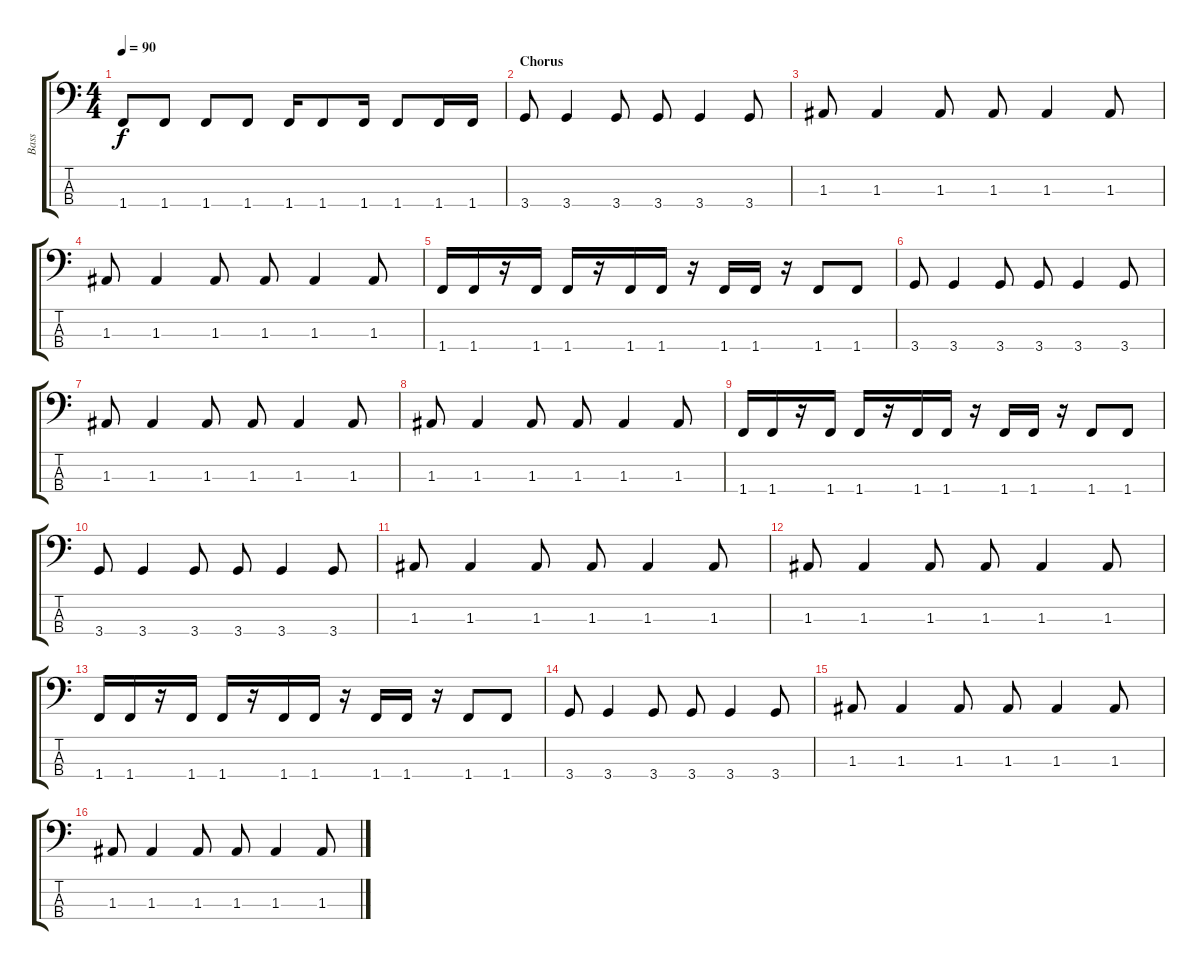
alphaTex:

\track ("Bass" "Bass") {instrument electricbassfinger}
\staff {score tabs}
\tuning (G2 D2 A1 E1) {hide}
\ts (4 4)
\tempo 90
\clef f4
\ks c
1.4.8{dy f} 1.4.8 1.4.8 1.4.8 1.4.16 1.4.8 1.4.16 1.4.8 1.4.16 1.4.16 |
\section ("" "Chorus")
3.4.8 3.4.4 3.4.8 3.4.8 3.4.4 3.4.8 |
1.3.8 1.3.4 1.3.8 1.3.8 1.3.4 1.3.8 |
1.3.8 1.3.4 1.3.8 1.3.8 1.3.4 1.3.8 |
1.4.16 1.4.16 r.16 1.4.16 1.4.16 r.16 1.4.16 1.4.16 r.16 1.4.16 1.4.16 r.16 1.4.8 1.4.8 |
3.4.8 3.4.4 3.4.8 3.4.8 3.4.4 3.4.8 |
1.3.8 1.3.4 1.3.8 1.3.8 1.3.4 1.3.8 |
1.3.8 1.3.4 1.3.8 1.3.8 1.3.4 1.3.8 |
1.4.16 1.4.16 r.16 1.4.16 1.4.16 r.16 1.4.16 1.4.16 r.16 1.4.16 1.4.16 r.16 1.4.8 1.4.8 |
3.4.8 3.4.4 3.4.8 3.4.8 3.4.4 3.4.8 |
1.3.8 1.3.4 1.3.8 1.3.8 1.3.4 1.3.8 |
1.3.8 1.3.4 1.3.8 1.3.8 1.3.4 1.3.8 |
1.4.16 1.4.16 r.16 1.4.16 1.4.16 r.16 1.4.16 1.4.16 r.16 1.4.16 1.4.16 r.16 1.4.8 1.4.8 |
3.4.8 3.4.4 3.4.8 3.4.8 3.4.4 3.4.8 |
1.3.8 1.3.4 1.3.8 1.3.8 1.3.4 1.3.8 |
1.3.8 1.3.4 1.3.8 1.3.8 1.3.4 1.3.8
